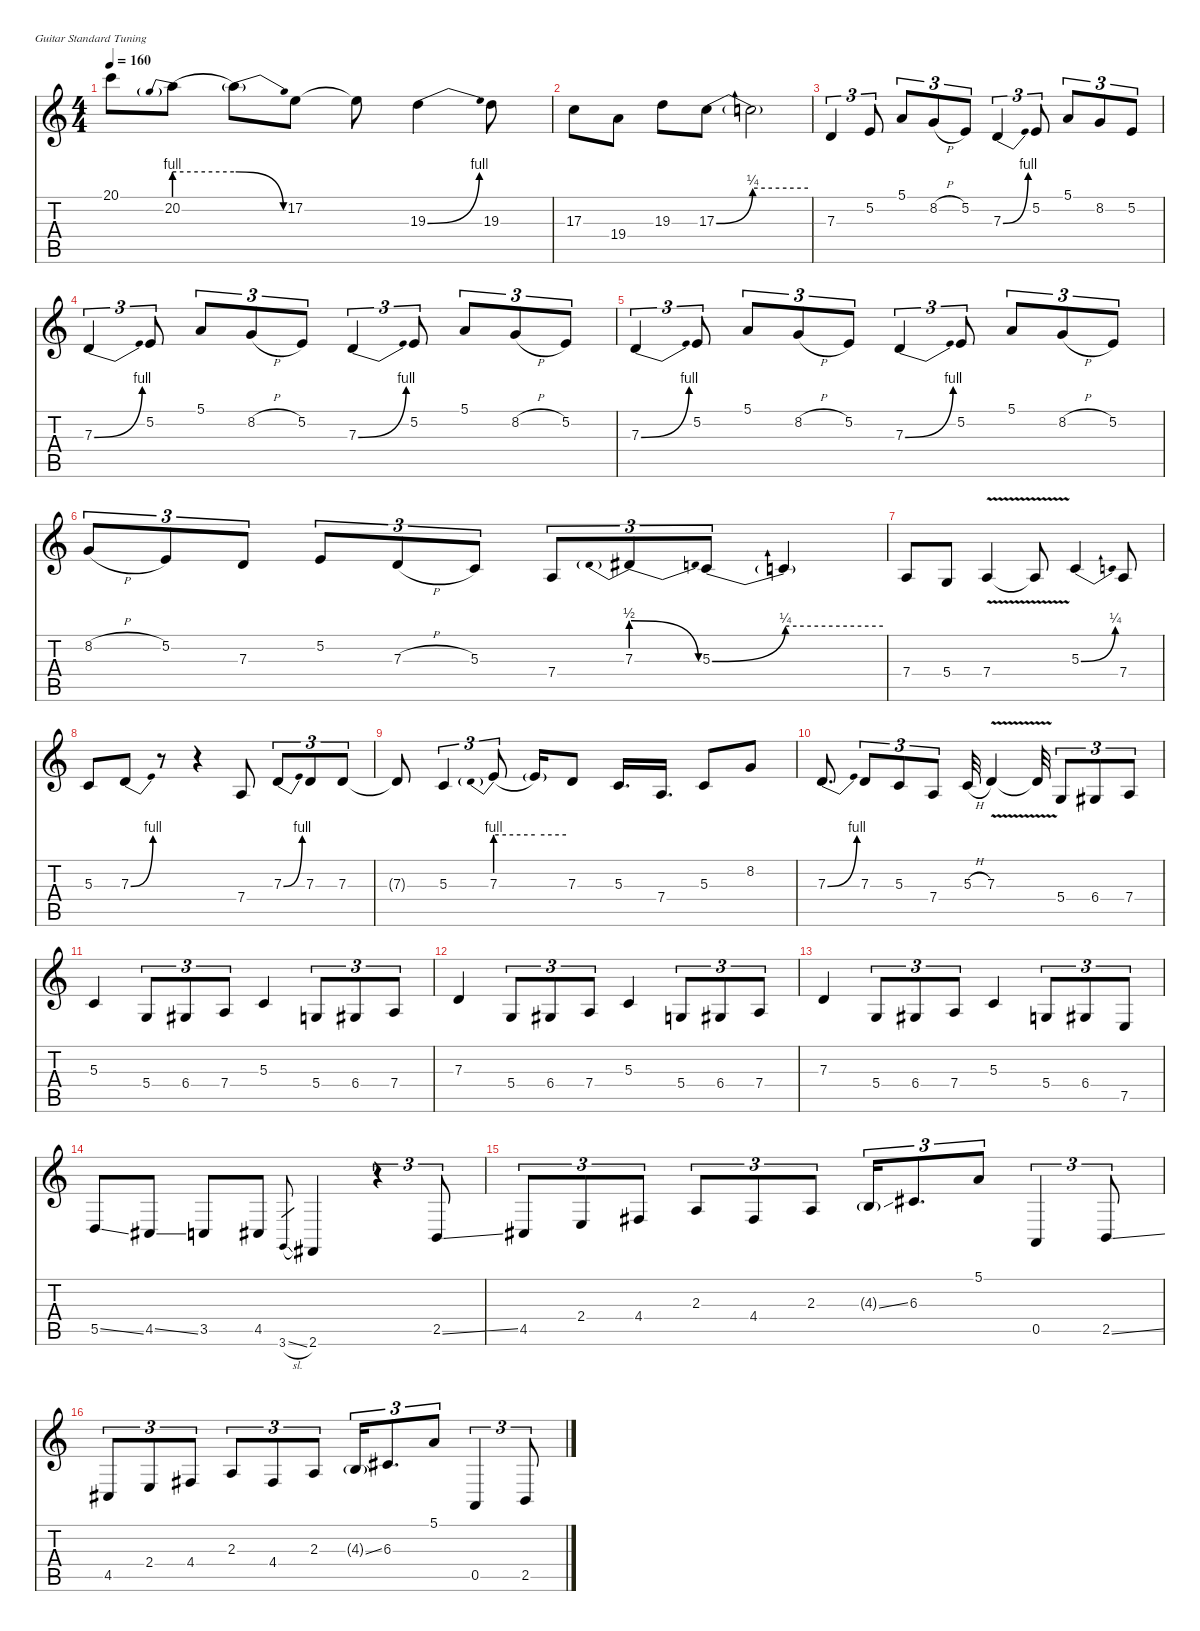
\defaultSystemsLayout 4
\hideDynamics
\bracketExtendMode nobrackets
\singleTrackTrackNamePolicy hidden
\multiTrackTrackNamePolicy hidden
\firstSystemTrackNameMode fullname
\firstSystemTrackNameOrientation horizontal
\otherSystemsTrackNameOrientation horizontal
\track ("Guitar 2/Solo" "led.synth.") {defaultSystemsLayout 4 instrument lead5charang}
\staff {score tabs}
\tuning (E4 B3 G3 D3 A2 E2)
\ts (4 4)
\tempo 160
\clef g2
\ks c
20.1{t}.8{dy fff beam Down} 20.2{be (prebend 0 4 60 4)}.8{beam Down} 20.2{be (release 0 4 60 0) t}.8{beam Down} 17.2.8{beam Down} 17.2{t}.8{beam Down} 19.3{be (bend 0 0 30 4)}.4{beam Down} 19.3.8{beam Down} |
17.3.8{beam Down} 19.4.8{beam Down} 19.3.8{beam Down} 17.3{be (bend 0 0 60 1)}.8{beam Down} 17.3{be (hold 0 1 60 1) t}.2{beam Down} |
7.3.4{tu (3 2) beam Up} 5.2.8{tu (3 2) beam Up} 5.1.8{tu (3 2) beam Up} 8.2{h}.8{tu (3 2) beam Up} 5.2.8{tu (3 2) beam Up} 7.3{be (bend 0 0 30 4)}.4{tu (3 2) beam Up} 5.2.8{tu (3 2) beam Up} 5.1.8{tu (3 2) beam Up} 8.2.8{tu (3 2) beam Up} 5.2.8{tu (3 2) beam Up} |
7.3{be (bend 0 0 30 4)}.4{tu (3 2) beam Up} 5.2.8{tu (3 2) beam Up} 5.1.8{tu (3 2) beam Up} 8.2{h}.8{tu (3 2) beam Up} 5.2.8{tu (3 2) beam Up} 7.3{be (bend 0 0 30 4)}.4{tu (3 2) beam Up} 5.2.8{tu (3 2) beam Up} 5.1.8{tu (3 2) beam Up} 8.2{h}.8{tu (3 2) beam Up} 5.2.8{tu (3 2) beam Up} |
7.3{be (bend 0 0 30 4)}.4{tu (3 2) beam Up} 5.2.8{tu (3 2) beam Up} 5.1.8{tu (3 2) beam Up} 8.2{h}.8{tu (3 2) beam Up} 5.2.8{tu (3 2) beam Up} 7.3{be (bend 0 0 30 4)}.4{tu (3 2) beam Up} 5.2.8{tu (3 2) beam Up} 5.1.8{tu (3 2) beam Up} 8.2{h}.8{tu (3 2) beam Up} 5.2.8{tu (3 2) beam Up} |
8.2{h}.8{tu (3 2) beam Up} 5.2.8{tu (3 2) beam Up} 7.3.8{tu (3 2) beam Up} 5.2.8{tu (3 2) beam Up} 7.3{h}.8{tu (3 2) beam Up} 5.3.8{tu (3 2) beam Up} 7.4.8{tu (3 2) beam Up} 7.3{be (prebendrelease 0 2 39.999998399999996 0)}.8{tu (3 2) beam Up} 5.3{be (bend 0 0 60 1)}.8{tu (3 2) beam Up} 5.3{be (hold 0 1 60 1) t}.4{beam Up} |
7.4.8{beam Up} 5.4.8{beam Up} 7.4{v}.4{beam Up} 7.4{v t}.8{beam Up} 5.3{be (bend 0 0 30 1)}.4{beam Up} 7.4.8{beam Up} |
5.3.8{beam Up} 7.3{be (bend 0 0 18.9999996 4)}.8{beam Up} r.8{beam Up} r.4{beam Up} 7.4.8{beam Up} 7.3{be (bend 0 0 30 4)}.8{tu (3 2) beam Up} 7.3.8{tu (3 2) beam Up} 7.3.8{tu (3 2) beam Up} |
7.3{t}.8{beam Up} 5.3.4{tu (3 2) beam Up} 7.3{be (prebend 0 4 60 4)}.8{tu (3 2) beam Up} 7.3{be (hold 0 4 60 4) t}.16{beam Up} 7.3.8{beam Up} 5.3.16{d beam Up} 7.4.16{d beam Up} 5.3.8{beam Up} 8.2.8{beam Up} |
7.3{be (bend 0 0 30 4)}.8{d beam Up} 7.3.8{tu (3 2) beam Up} 5.3.8{tu (3 2) beam Up} 7.4.8{tu (3 2) beam Up} 5.3{h}.32{beam Up} 7.3{v}.4{beam Up} 7.3{v t}.32{beam Up} 5.4.8{tu (3 2) beam Up} 6.4{acc #}.8{tu (3 2) beam Up} 7.4.8{tu (3 2) beam Up} |
5.3.4{beam Up} 5.4.8{tu (3 2) beam Up} 6.4{acc #}.8{tu (3 2) beam Up} 7.4.8{tu (3 2) beam Up} 5.3.4{beam Up} 5.4.8{tu (3 2) beam Up} 6.4{acc #}.8{tu (3 2) beam Up} 7.4.8{tu (3 2) beam Up} |
7.3.4{beam Up} 5.4.8{tu (3 2) beam Up} 6.4{acc #}.8{tu (3 2) beam Up} 7.4.8{tu (3 2) beam Up} 5.3.4{beam Up} 5.4.8{tu (3 2) beam Up} 6.4{acc #}.8{tu (3 2) beam Up} 7.4.8{tu (3 2) beam Up} |
7.3.4{beam Up} 5.4.8{tu (3 2) beam Up} 6.4{acc #}.8{tu (3 2) beam Up} 7.4.8{tu (3 2) beam Up} 5.3.4{beam Up} 5.4.8{tu (3 2) beam Up} 6.4{acc #}.8{tu (3 2) beam Up} 7.5.8{tu (3 2) beam Up} |
5.5{ss}.8{beam Up} 4.5{ss acc #}.8{beam Up} 3.5.8{beam Up} 4.5{acc #}.8{beam Up} 3.6{sl}.8{gr dy pp beam Up} 2.6{acc #}.4{dy fff beam Up} r.4{tu (3 2) beam Up} 2.5{ss}.8{tu (3 2) beam Up} |
4.5{acc #}.8{tu (3 2) beam Up} 2.4.8{tu (3 2) beam Up} 4.4{acc #}.8{tu (3 2) beam Up} 2.3.8{tu (3 2) beam Up} 4.4{acc #}.8{tu (3 2) beam Up} 2.3.8{tu (3 2) beam Up} 4.3{ss g}.16{tu (3 2) beam Up} 6.3{acc #}.8{d tu (3 2) beam Up} 5.1.8{tu (3 2) beam Up} 0.5.4{tu (3 2) beam Up} 2.5{ss}.8{tu (3 2) beam Up} |
4.5{acc #}.8{tu (3 2) beam Up} 2.4.8{tu (3 2) beam Up} 4.4{acc #}.8{tu (3 2) beam Up} 2.3.8{tu (3 2) beam Up} 4.4{acc #}.8{tu (3 2) beam Up} 2.3.8{tu (3 2) beam Up} 4.3{ss g}.16{tu (3 2) beam Up} 6.3{acc #}.8{d tu (3 2) beam Up} 5.1.8{tu (3 2) beam Up} 0.5.4{tu (3 2) beam Up} 2.5{ss}.8{tu (3 2) beam Up}
